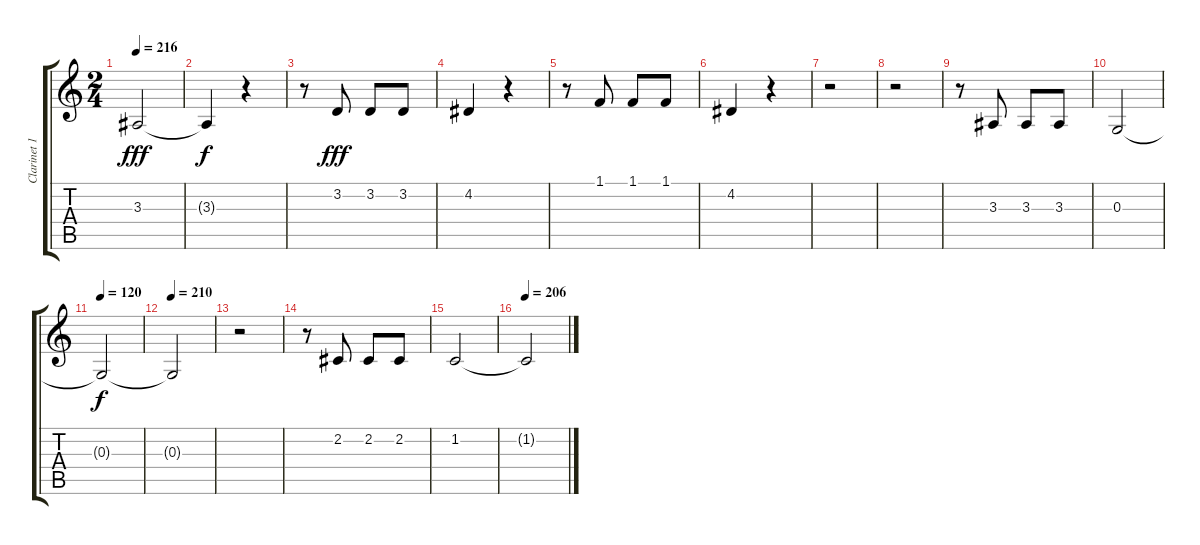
\track ("Clarinet 1" "Clarinet 1") {instrument clarinet}
\staff {score tabs}
\tuning (E4 B3 G3 D3 A2 E2) {hide}
\ts (2 4)
\tempo 216
\clef g2
\ks c
3.3.2{dy fff} |
3.3{t}.4{dy f} r.4 |
r.8 3.2.8{dy fff} 3.2.8 3.2.8 |
4.2.4 r.4 |
r.8 1.1.8 1.1.8 1.1.8 |
4.2.4 r.4 |
r.2 |
r.2 |
r.8 3.3.8 3.3.8 3.3.8 |
0.3.2 |
\tempo 120
0.3{t}.2{dy f} |
\tempo 210
0.3{t}.2 |
r.2 |
r.8 2.2.8 2.2.8 2.2.8 |
1.2.2 |
\tempo 206
1.2{t}.2
